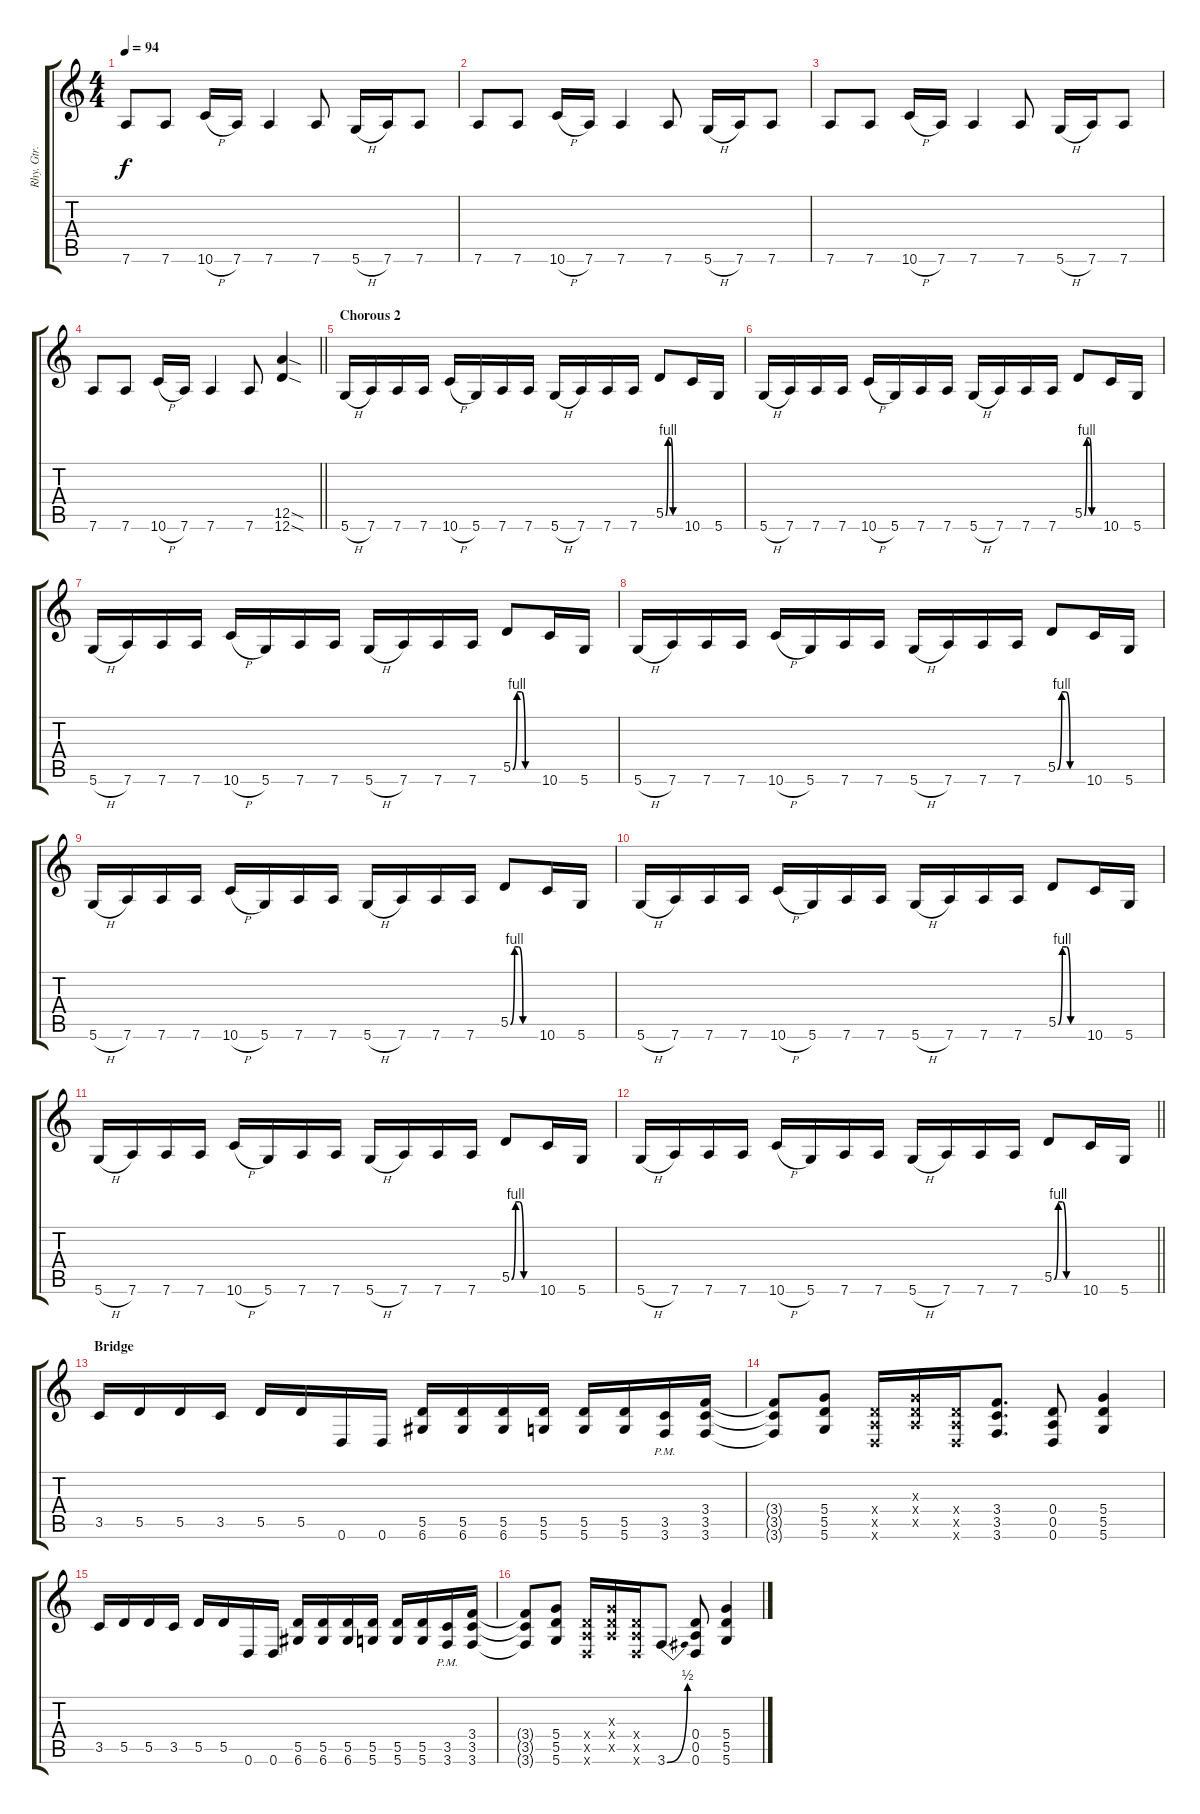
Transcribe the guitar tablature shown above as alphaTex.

\track ("Rhy. Gtr. 2" "Rhy. Gtr. ") {instrument distortionguitar}
\staff {score tabs}
\tuning (E4 B3 G3 D3 A2 D2) {hide}
\ts (4 4)
\tempo 94
\clef g2
\ks c
7.6.8{dy f} 7.6.8 10.6{h}.16 7.6.16 7.6.4 7.6.8 5.6{h}.16 7.6.16 7.6.8 |
7.6.8 7.6.8 10.6{h}.16 7.6.16 7.6.4 7.6.8 5.6{h}.16 7.6.16 7.6.8 |
7.6.8 7.6.8 10.6{h}.16 7.6.16 7.6.4 7.6.8 5.6{h}.16 7.6.16 7.6.8 |
\barLineRight lightlight
7.6.8 7.6.8 10.6{h}.16 7.6.16 7.6.4 7.6.8 (12.5{sod} 12.6{sod}).4 |
\section ("" "Chorous 2")
5.6{h}.16{volume 10} 7.6.16 7.6.16 7.6.16 10.6{h}.16 5.6.16 7.6.16 7.6.16 5.6{h}.16 7.6.16 7.6.16 7.6.16 5.5{be (custom 0 0 10 4 20 4 30 0 60 0)}.8 10.6.16 5.6.16 |
5.6{h}.16 7.6.16 7.6.16 7.6.16 10.6{h}.16 5.6.16 7.6.16 7.6.16 5.6{h}.16 7.6.16 7.6.16 7.6.16 5.5{be (custom 0 0 10 4 20 4 30 0 60 0)}.8 10.6.16 5.6.16 |
5.6{h}.16 7.6.16 7.6.16 7.6.16 10.6{h}.16 5.6.16 7.6.16 7.6.16 5.6{h}.16 7.6.16 7.6.16 7.6.16 5.5{be (custom 0 0 10 4 20 4 30 0 60 0)}.8 10.6.16 5.6.16 |
5.6{h}.16 7.6.16 7.6.16 7.6.16 10.6{h}.16 5.6.16 7.6.16 7.6.16 5.6{h}.16 7.6.16 7.6.16 7.6.16 5.5{be (custom 0 0 10 4 20 4 30 0 60 0)}.8 10.6.16 5.6.16 |
5.6{h}.16 7.6.16 7.6.16 7.6.16 10.6{h}.16 5.6.16 7.6.16 7.6.16 5.6{h}.16 7.6.16 7.6.16 7.6.16 5.5{be (custom 0 0 10 4 20 4 30 0 60 0)}.8 10.6.16 5.6.16 |
5.6{h}.16 7.6.16 7.6.16 7.6.16 10.6{h}.16 5.6.16 7.6.16 7.6.16 5.6{h}.16 7.6.16 7.6.16 7.6.16 5.5{be (custom 0 0 10 4 20 4 30 0 60 0)}.8 10.6.16 5.6.16 |
5.6{h}.16 7.6.16 7.6.16 7.6.16 10.6{h}.16 5.6.16 7.6.16 7.6.16 5.6{h}.16 7.6.16 7.6.16 7.6.16 5.5{be (custom 0 0 10 4 20 4 30 0 60 0)}.8 10.6.16 5.6.16 |
\barLineRight lightlight
5.6{h}.16 7.6.16 7.6.16 7.6.16 10.6{h}.16 5.6.16 7.6.16 7.6.16 5.6{h}.16 7.6.16 7.6.16 7.6.16 5.5{be (custom 0 0 10 4 20 4 30 0 60 0)}.8 10.6.16 5.6.16 |
\section ("" "Bridge")
3.5.16 5.5.16 5.5.16 3.5.16 5.5.16 5.5.16 0.6.16 0.6.16 (5.5 6.6).16 (5.5 6.6).16 (5.5 6.6).16 (5.5 5.6).16 (5.5 5.6).16 (5.5 5.6).16 (3.5{pm} 3.6{pm}).16 (3.4 3.5 3.6).16 |
(3.4{t} 3.5{t} 3.6{t}).8 (5.4 5.5 5.6).8 (0.4{x} 0.5{x} 0.6{x}).16 (0.3{x} 0.4{x} 0.5{x}).16 (0.4{x} 0.5{x} 0.6{x}).16 (3.4 3.5 3.6).8{d} (0.4 0.5 0.6).8 (5.4 5.5 5.6).4 |
3.5.16 5.5.16 5.5.16 3.5.16 5.5.16 5.5.16 0.6.16 0.6.16 (5.5 6.6).16 (5.5 6.6).16 (5.5 6.6).16 (5.5 5.6).16 (5.5 5.6).16 (5.5 5.6).16 (3.5{pm} 3.6{pm}).16 (3.4 3.5 3.6).16 |
(3.4{t} 3.5{t} 3.6{t}).8 (5.4 5.5 5.6).8 (0.4{x} 0.5{x} 0.6{x}).16 (0.3{x} 0.4{x} 0.5{x}).16 (0.4{x} 0.5{x} 0.6{x}).16 3.6{be (bend 0 0 60 2)}.8{d} (0.4 0.5 0.6).8 (5.4 5.5 5.6).4
